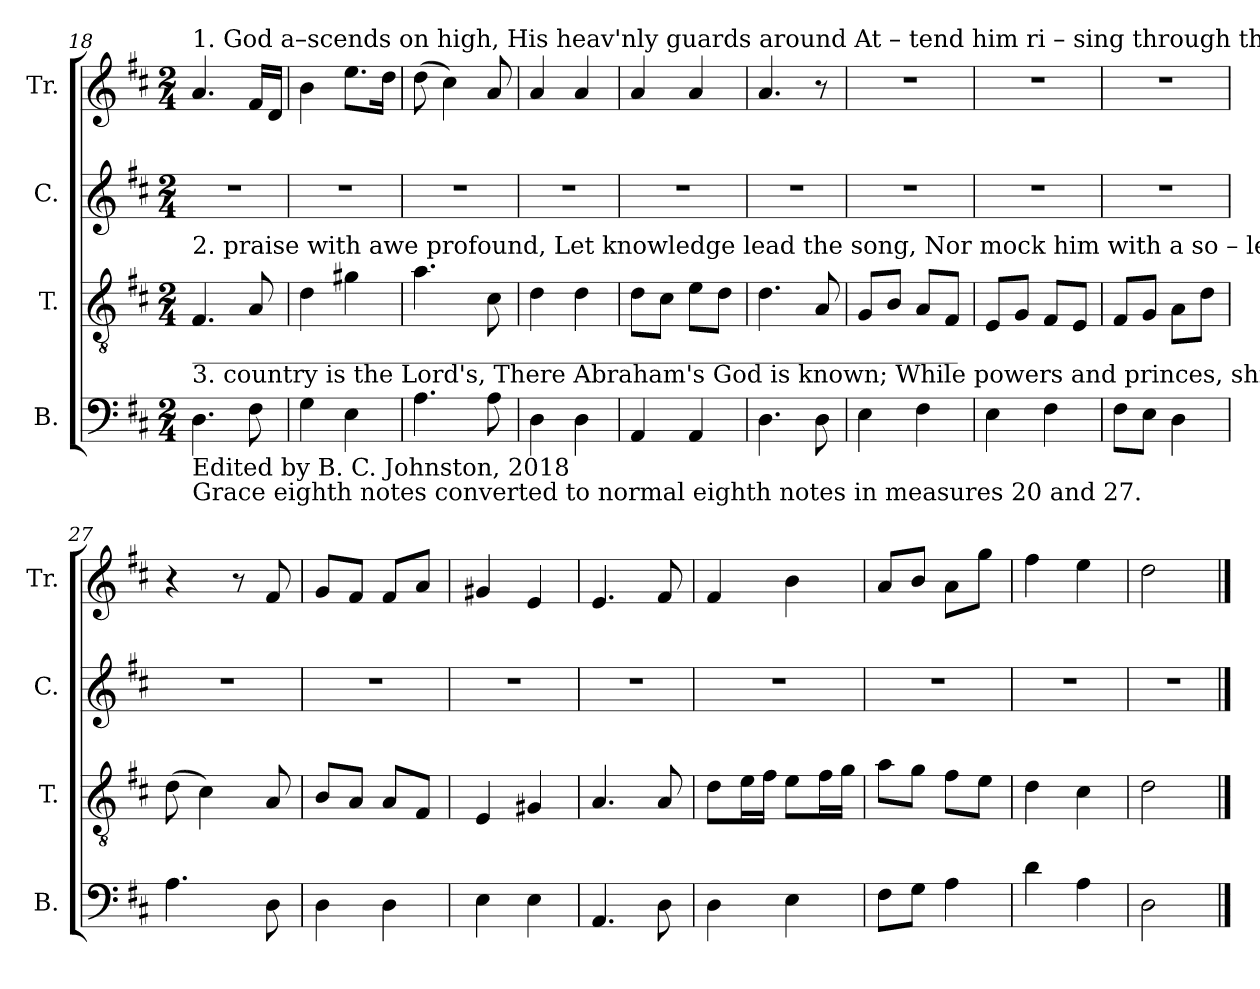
**kern	**kern	**kern	**kern
*part4	*part3	*part2	*part1
*staff4	*staff3	*staff2	*staff1
*I"B.	*I"T.	*I"C.	*I"Tr.
*I'B.	*I'T.	*I'C.	*I'Tr.
*clefF4	*clefGv2	*clefG2	*clefG2
*k[f#c#]	*k[f#c#]	*k[f#c#]	*k[f#c#]
*M2/4	*M2/4	*M2/4	*M2/4
=18	=18	=18	=18
!	!	!	!LO:TX:a:t=1. God  a–scends  on     high, His heav'nly guards around  At – tend him   ri – sing  through   the  sky,  With  trumpets'  joyful  sound,  With trum – pets'       joy – ful,  joyful  sound.
!	!LO:TX:a:t=2. praise with awe profound,  Let knowledge lead the song,  Nor mock him  with   a    so – lemn  sound  Up – on  a  thoughtless tongue, Up – on    a  thoughtless, thoughtless tongue.	!	!
!LO:TX:a:t=3.  country is the Lord's,  There Abraham's God is known;  While powers and princes, shields and swords, Submit  be – fore his throne, Sub – mit   be    –    fore,  be–fore his throne.	!	!	!
!LO:TX:a:t=_______________________________________________________________	!	!	!
!LO:TX:b:t=Edited by B. C. Johnston, 2018	!	!	!
!LO:TX:b:t=Grace eighth notes converted to normal eighth notes in measures 20 and 27.	!	!	!
4.D!\	4.F#!/	2r	4.a!/
8F#!\	8A!/	.	16f#!/LL
.	.	.	16d!/JJ
=19	=19	=19	=19
4G!\	4d!\	2r	4b!\
4E!\	4g#X!\	.	8.ee!\L
.	.	.	16dd!\Jk
=20	=20	=20	=20
4.A!\	4.a!\	2r	(8dd!\
.	.	.	4cc#!\)
8A!\	8c#!\	.	8a!/
=21	=21	=21	=21
4D!\	4d!\	2r	4a!/
4D!\	4d!\	.	4a!/
=22	=22	=22	=22
4AA!/	8d!\L	2r	4a!/
.	8c#!\J	.	.
4AA!/	8e!\L	.	4a!/
.	8d!\J	.	.
=23	=23	=23	=23
4.D!\	4.d!\	2r	4.a!/
8D!\	8A!/	.	8r
=24	=24	=24	=24
4E!\	8G!/L	2r	2r
.	8B!/J	.	.
4F#!\	8A!/L	.	.
.	8F#!/J	.	.
=25	=25	=25	=25
4E!\	8E!/L	2r	2r
.	8G!/J	.	.
4F#!\	8F#!/L	.	.
.	8E!/J	.	.
=26	=26	=26	=26
8F#!\L	8F#!/L	2r	2r
8E!\J	8G!/J	.	.
4D!\	8A!\L	.	.
.	8d!\J	.	.
=27	=27	=27	=27
4.A!\	(8d!\	2r	4r
.	4c#!\)	.	.
.	.	.	8r
8D!\	8A!/	.	8f#!/
=28	=28	=28	=28
4D!\	8B!/L	2r	8g!/L
.	8A!/J	.	8f#!/J
4D!\	8A!/L	.	8f#!/L
.	8F#!/J	.	8a!/J
=29	=29	=29	=29
4E!\	4E!/	2r	4g#X!/
4E!\	4G#X!/	.	4e!/
=30	=30	=30	=30
4.AA!/	4.A!/	2r	4.e!/
8D!\	8A!/	.	8f#!/
=31	=31	=31	=31
4D!\	8d!\L	2r	4f#!/
.	16e!\L	.	.
.	16f#!\JJ	.	.
4E!\	8e!\L	.	4b!\
.	16f#!\L	.	.
.	16g!\JJ	.	.
=32	=32	=32	=32
8F#!\L	8a!\L	2r	8a!/L
8G!\J	8g!\J	.	8b!/J
4A!\	8f#!\L	.	8a!\L
.	8e!\J	.	8gg!\J
=33	=33	=33	=33
4d!\	4d!\	2r	4ff#!\
4A!\	4c#!\	.	4ee!\
=34	=34	=34	=34
2D!\	2d!\	2r	2dd!\
==	==	==	==
*-	*-	*-	*-
